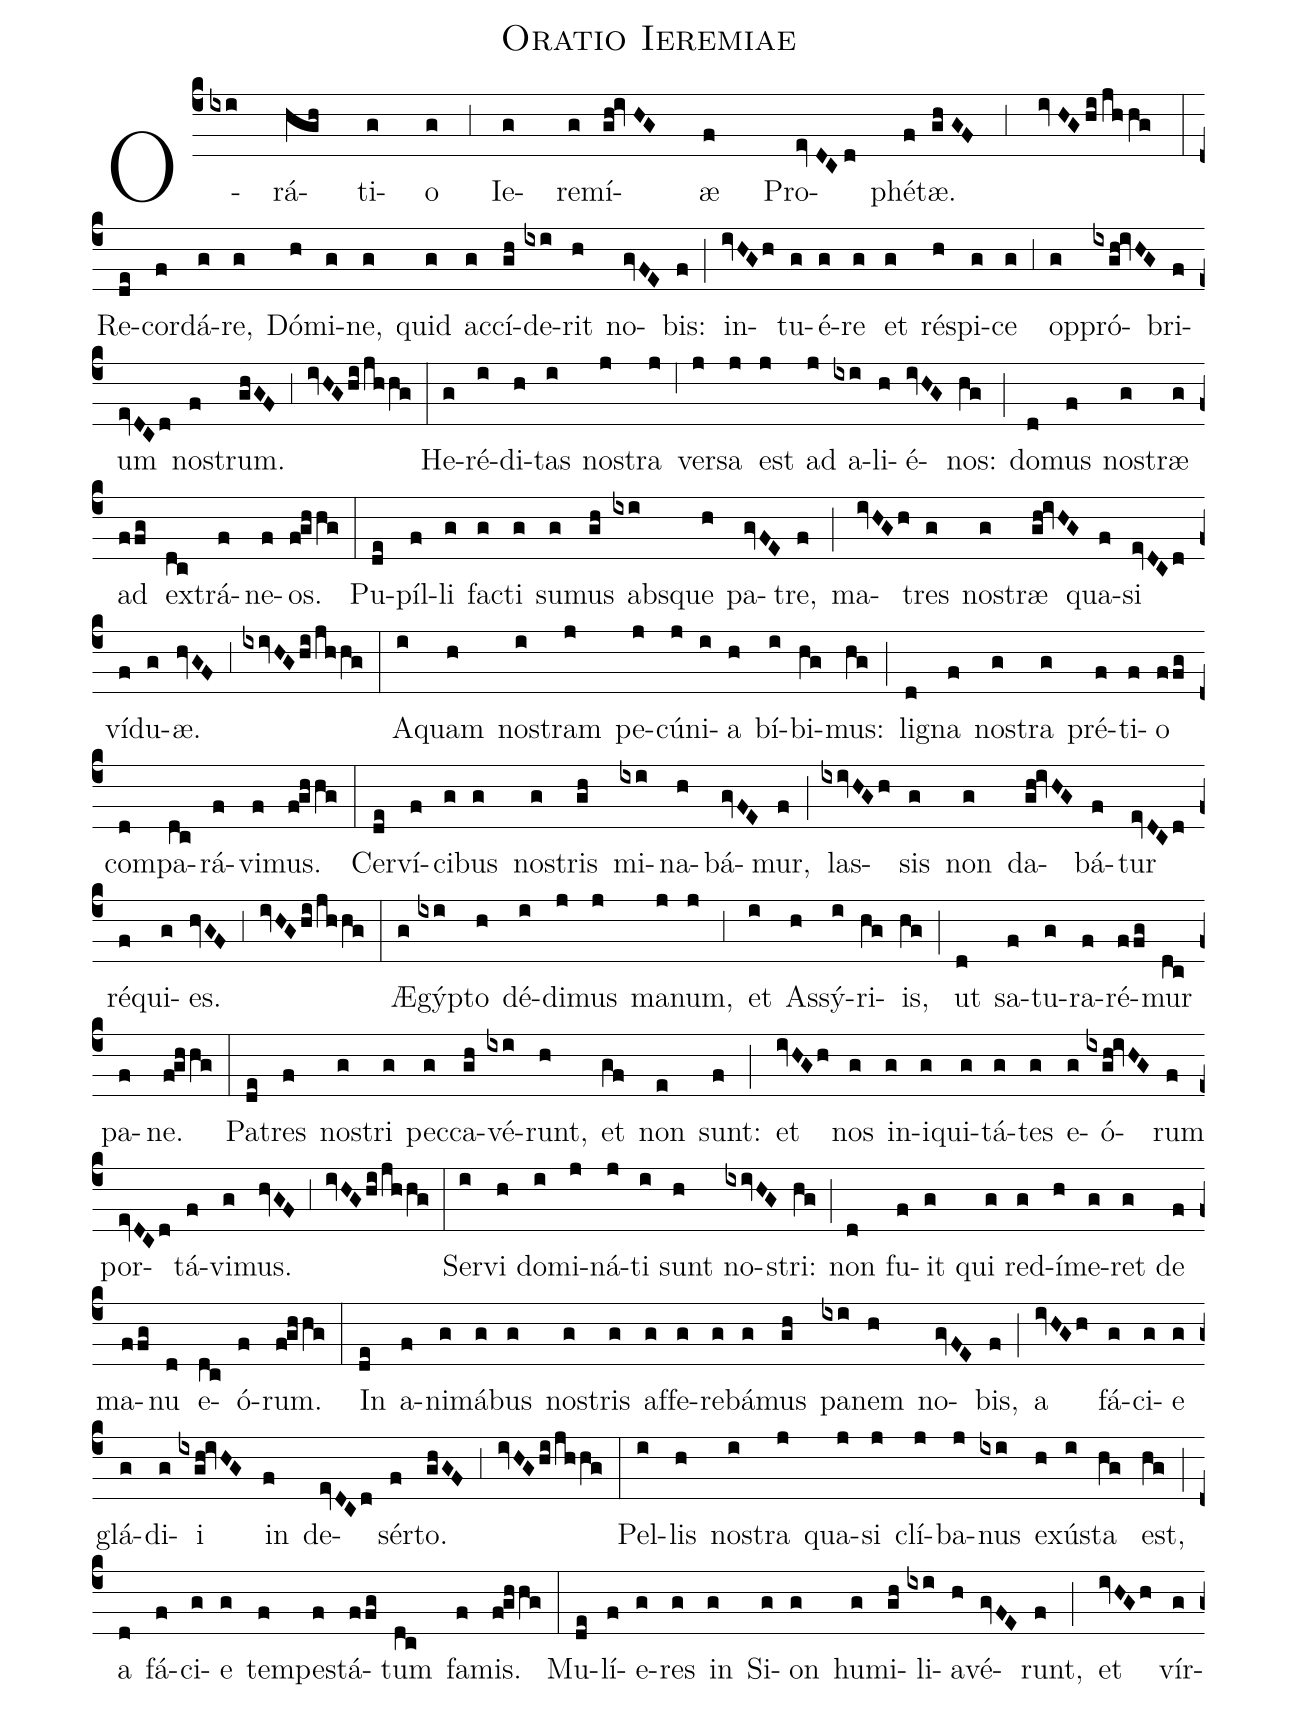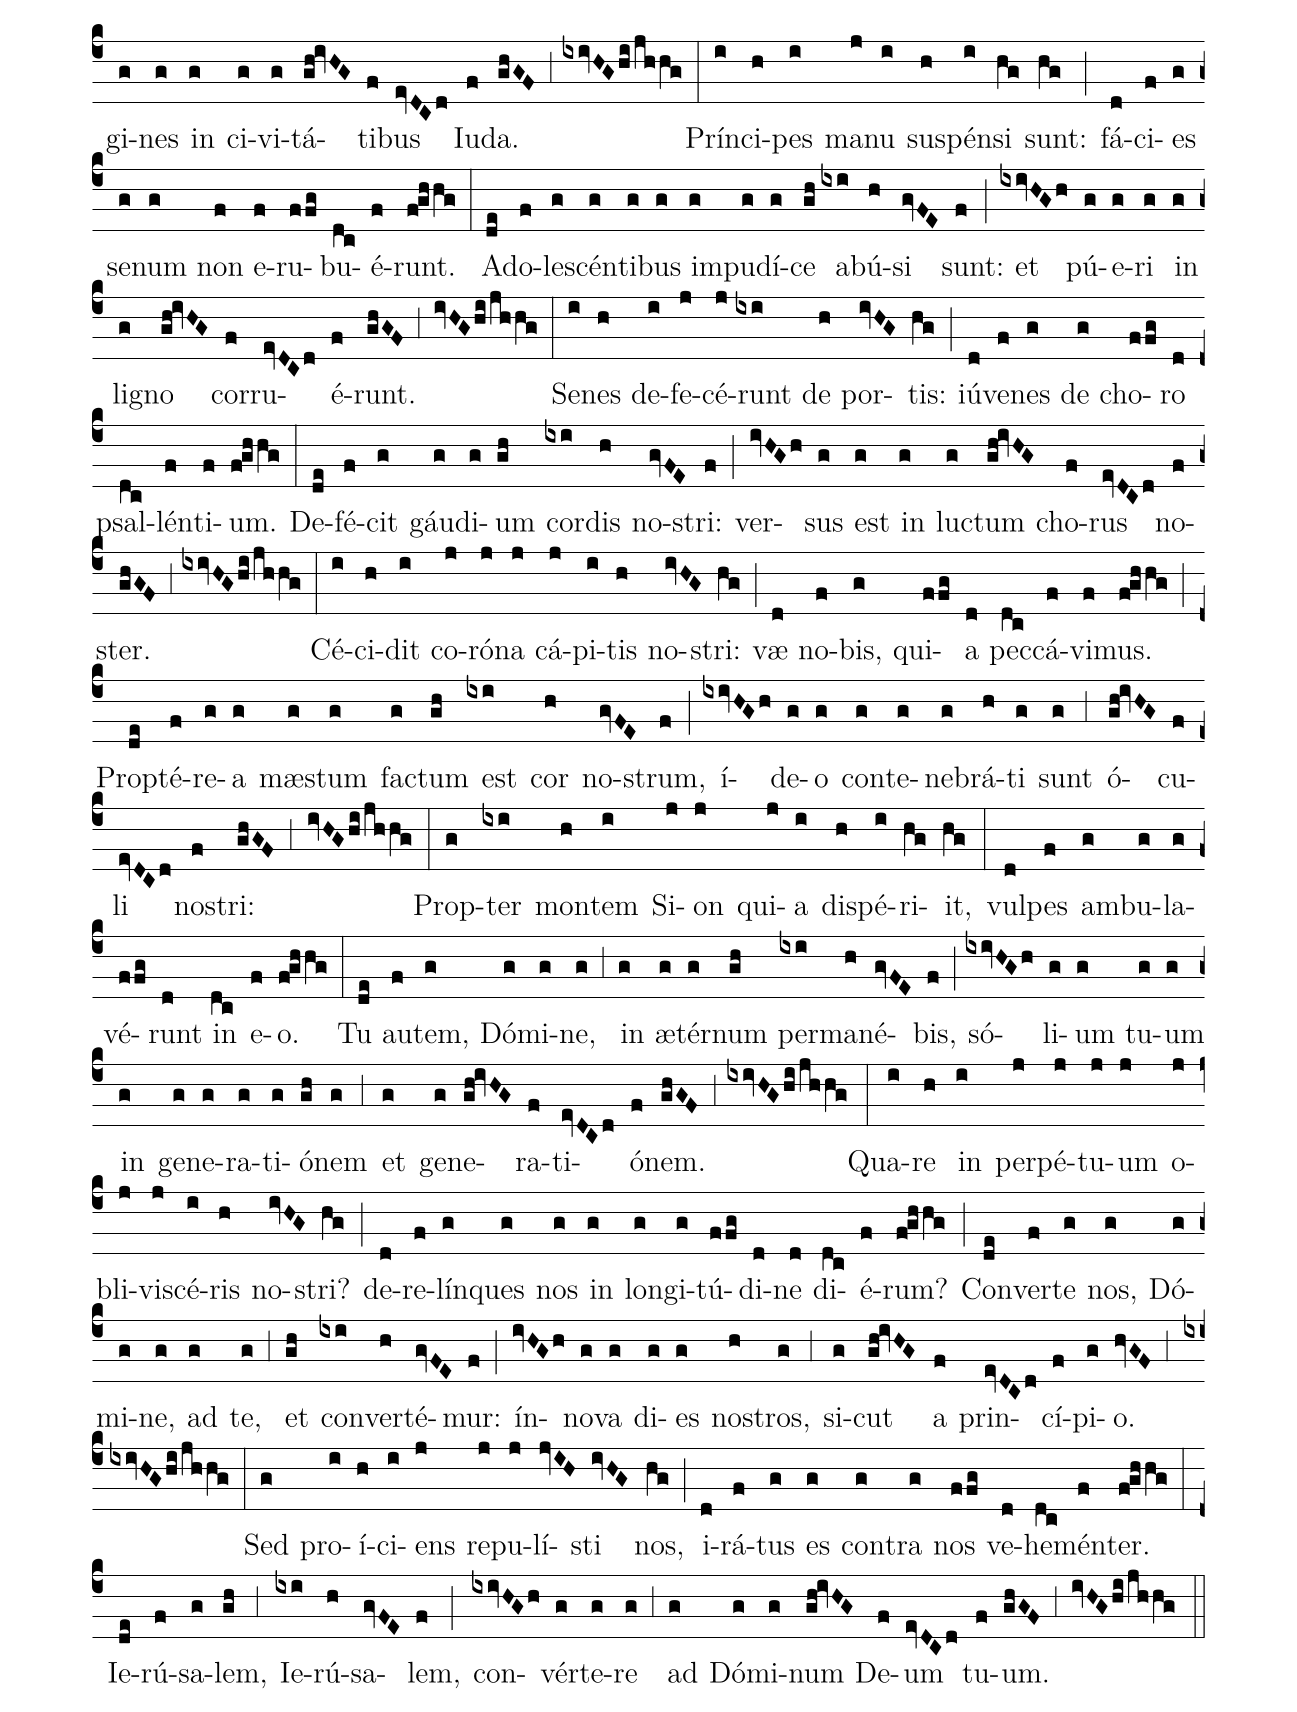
name: Oratio Ieremiae;
%%
(c4) O(ixi)rá(hgh)ti(g)o(g) (;3) Ie(g)re(g)mí(gh!ivHG)æ(f) Pro(evDCd)phé(f)tæ.(ghGF) (,3) (ivHGhi!/jhhg) (:)

(z) Re(de)cor(f)dá(g)re,(g) Dó(h)mi(g)ne,(g) quid(g) ac(g)cí(gh)de(ixi)rit(h) no(gvFE)bis:(f) (;) in(ivHGh)tu(g)é(g)re(g) et(g) ré(h)spi(g)ce(g) (;3) op(g)pró(ixgh!ivHG)bri(f)um(evDCd) no(f)strum.(ghGF) (,3) (ivHGhi!/jhhg) (:)

He(g)ré(i)di(h)tas(i) no(j)stra(j) (,6) ver(j)sa(j) est(j) ad(j) a(ixi)li(h)é(ivHG)nos:(hg) (;) do(d)mus(f) no(g)stræ(g) ad(ffg) ex(dc)trá(f )ne(f)os.(f!ghhg) (:)

Pu(de//)píl(f)li(g) fa(g)cti(g) su(g)mus(gh) ab(ixi)sque(h) pa(gvFE)tre,(f) (;) ma(ivHGh)tres(g) no(g)stræ(gh!ivHG) qua(f)si(evDCd) ví(f)du(g)æ.(hvGF) (,3) (ixivHGhi!/jhhg) (:)

A(i)quam(h) no(i)stram(j) pe(j)cú(j)ni(i)a(h) bí(i)bi(hg)mus:(hg) (;) li(d)gna(f) no(g)stra(g) pré(f)ti(f)o(ffg) com(d)pa(dc)rá(f)vi(f)mus.(f!ghhg) (:)

Cer(de)ví(f)ci(g)bus(g) no(g)stris(gh) mi(ixi//)na(h//)bá(gvFE)mur,(f) (;) las(ixivHGh)sis(g)  non(g) da(gh!ivHG)bá(f)tur(evDCd) ré(f)qui(g)es.(hvGF) (,3) (ivHGhi!/jhhg) (:)

Æ(g)gýp(ixi)to(h) dé(i)di(j)mus(j) ma(j)num,(j) (,3)

et(i) As(h)sý(i)ri(hg)is,(hg) (;) ut(d) sa(f)tu(g)ra(f)ré(ffg)mur(dc) pa(f )ne.(f!ghhg) (:)

Pa(de)tres(f) no(g)stri(g) pec(g)ca(gh)vé(ixi)runt,(h) et(gf) non(e) sunt:(f) (;) et(ivHGh) nos(g) in(g/)i(g///)qui(g)tá(g)tes(g) e(g)ó(ixgh!ivHG)rum(f) por(evDCd)tá(f)vi(g)mus.(hvGF) (,3) (ivHGhi!/jhhg) (:)

Ser(i)vi(h) do(i)mi(j)ná(j)ti(i) sunt(h) no(ixivHG)stri:(hg) (;) non(d) fu(f)it(g) qui(g) red(g)í(h)me(g)ret(g) de(f) ma(ffg)nu(d) e(dc)ó(f)rum.(f!ghhg) (:)

In(de) a(f)ni(g)má(g)bus(g) no(g)stris(g) af(g)fe(g)re(g)bá(g)mus(gh) pa(ixi)nem(h) no(gvFE)bis,(f) (;) a(ivHGh) fá(g)ci(g)e(g) glá(g)di(g)i(ixgh!ivHG) in(f) de(evDCd)sér(f)to.(ghGF) (,3) (ivHGhi!/jhhg) (:)

Pel(i)lis(h) no(i)stra(j) qua(j)si(j) clí(j)ba(j)nus(ixi) ex(h)ú(i)sta(hg) est,(hg) (;) a(d) fá(f)ci(g)e(g) tem(f)pe(f)stá(ffg)tum(dc) fa(f)mis.(f!ghhg) (:)

Mu(de)lí(f)e(g)res(g) in(g) Si(g)on(g) hu(g)mi(gh)li(ixi)a(h)vé(gvFE)runt,(f) (;) et(ivHGh) vír(g)gi(g)nes(g) in(g) ci(g)vi(g)tá(gh!ivHG)ti(f)bus(evDCd) Iu(f)da.(ghGF) (,3) (ixivHGhi!/jhhg) (:)

Prín(i)ci(h)pes(i) ma(j)nu(i) sus(h)pén(i)si(hg) sunt:(hg) (;) fá(d)ci(f)es(g) se(g)num(g) non(f) e(f)ru(ffg)bu(dc)é(f)runt.(f!ghhg) (:)

Ad(de)o(f)le(g)scén(g)ti(g)bus(g) im(g)pu(g)dí(g)ce(gh) a(ixi)bú(h)si(gvFE) sunt:(f) (;) et(ixivHGh) pú(g)e(g)ri(g) in(g) li(g)gno(gh!ivHG) cor(f)ru(evDCd)é(f)runt.(ghGF) (,3) (ivHGhi!/jhhg) (:)

Se(i)nes(h) de(i)fe(j)cé(j)runt(ixi) de(h) por(ivHG)tis:(hg) (;) iú(d)ve(f)nes(g) de(g) cho(ffg)ro(d) psal(dc)lén(f)ti(f)um.(f!ghhg) (:)

De(de)fé(f)cit(g) gáu(g)di(g)um(gh) cor(ixi)dis(h) no(gvFE)stri:(f) (;) ver(ivHGh)sus(g) est(g) in(g) lu(g)ctum(gh!ivHG) cho(f)rus(evDCd) no(f)ster.(ghGF) (,3) (ixivHGhi!/jhhg) (:)

Cé(i)ci(h)dit(i) co(j)ró(j)na(j) cá(j)pi(i)tis(h) no(ivHG)stri:(hg) (;) væ(d) no(f)bis,(g) qui(ffg)a(d) pec(dc)cá(f)vi(f)mus.(f!ghhg) (;)

Prop(de)té(f)re(g)a(g) mæ(g)stum(g) fa(g)ctum(gh) est(ixi) cor(h) no(gvFE)strum,(f) (;) í(ixivHGh)de(g)o(g) con(g)te(g )ne(g)brá(h)ti(g) sunt(g) (;3) ó(gh!ivHG)cu(f)li(evDCd) no(f)stri:(ghGF) (,3) (ivHGhi!/jhhg) (:)

Prop(g//)ter(ixi) mon(h)tem(i) Si(j)on(j) qui(j)a(i) di(h)spé(i)ri(hg)it,(hg) (:) vul(d)pes(f) am(g)bu(g)la(g)vé(ffg)runt(d) in(dc) e(f)o.(f!ghhg) (:)

Tu(de) au(f)tem,(g) Dó(g)mi(g)ne,(g) (;3) in(g) æ(g)tér(g)num(gh) per(ixi)ma(h)né(gvFE)bis,(f) (;) só(ixivHGh)li(g)um(g) tu(g)um(g) in(g) ge(g)ne(g)ra(g)ti(g)ó(gh)nem(g) (;3) et(g) ge(g)ne(gh!ivHG)ra(f)ti(evDCd)ó(f)nem.(ghGF) (,3) (ixivHGhi!/jhhg) (:)

Qua(i)re(h) in(i) per(j)pé(j)tu(j)um(j) o(j)bli(j)vi(j)scé(i)ris(h) no(ivHG)stri?(hg) (;) de(d)re(f)lín(g)ques(g) nos(g) in(g) lon(g)gi(g)tú(ffg)di(d)ne(d) di(dc)é(f)rum?(f!ghhg) (;) Con(de)ver(f)te(g) nos,(g) Dó(g)mi(g)ne,(g) ad(g) te,(g) (;3) et(gh) con(ixi)ver(h)té(gvFE)mur:(f) (;) ín(ivHGh)no(g)va(g) di(g)es(g) no(h)stros,(g) (,3) si(g)cut(gh!ivHG) a(f) prin(evDCd)cí(f)pi(g)o.(hvGF) (,3) (ixivHGhi!/jhhg) (:)

Sed(g) pro(i)í(h)ci(i)ens(j) re(j)pu(j)lí(jvIH)sti(ivHG) nos,(hg) (;) i(d)rá(f)tus(g) es(g) con(g)tra(g) nos(ffg) ve(d)he(dc)mén(f)ter.(f!ghhg) (:)

Ie(de)rú(f)sa(g)lem,(gh) (,3) Ie(ixi)rú(h)sa(gvFE)lem,(f) (;) con(ixivHGh)vér(g)te(g)re(g) (;3) ad(g) Dó(g)mi(g)num(gh!ivHG) De(f)um(evDCd)  tu(f)um.(ghGF) (,3) (ivHGhi!/jhhg) (::)
